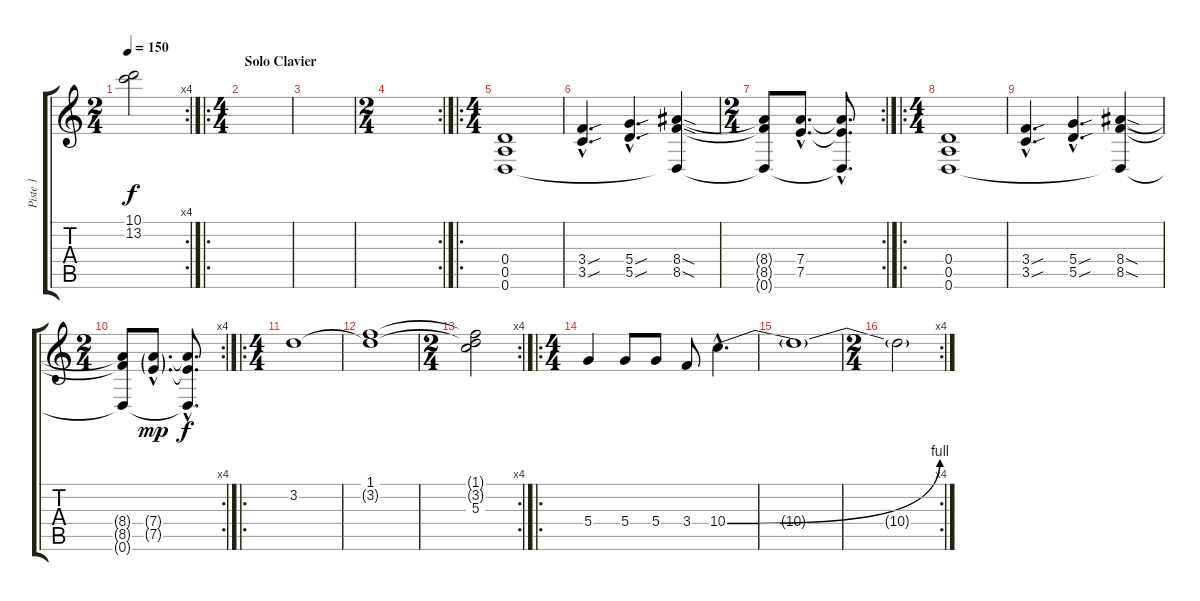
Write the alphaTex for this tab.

\track ("Piste 1" "Piste 1") {instrument distortionguitar}
\staff {score tabs}
\tuning (E4 B3 G3 D3 A2 D2) {hide}
\rc 4
\ts (2 4)
\tempo 150
\clef g2
\ks c
(10.1{t} 13.2{t}).2{dy f} |
\ro
\ts (4 4)
\section ("" "Solo Clavier")
|
|
\rc 2
\ts (2 4)
|
\ro
\ts (4 4)
(0.4 0.5 0.6).1 |
(3.4{sou hac} 3.5{sou hac}).4{d} (5.4{sou hac} 5.5{sou hac}).4{d} (8.4{sod} 8.5{sod} 0.6{t}).4 |
\rc 2
\ts (2 4)
(8.4{t} 8.5{t} 0.6{t}).8 (7.4{hac} 7.5{hac}).8{d} (7.4{hac t} 7.5{hac t} 0.6{hac t}).8{d} |
\ro
\ts (4 4)
(0.4 0.5 0.6).1 |
(3.4{sou hac} 3.5{sou hac}).4{d} (5.4{sou hac} 5.5{sou hac}).4{d} (8.4{sod} 8.5{sod} 0.6{t}).4 |
\rc 4
\ts (2 4)
(8.4{t} 8.5{t} 0.6{t}).8 (7.4{g hac} 7.5{g hac}).8{d dy mp} (7.4{hac t} 7.5{hac t} 0.6{hac t}).8{d dy f} |
\ro
\ts (4 4)
3.2.1 |
(1.1 3.2{t}).1 |
\rc 4
\ts (2 4)
(1.1{t} 3.2{t} 5.3).2 |
\ro
\ts (4 4)
5.4.4 5.4.8 5.4.8 3.4.8 10.4{be (bend 0 0 60 4) hac}.4{d} |
10.4{t}.1 |
\rc 4
\ts (2 4)
10.4{t}.2
